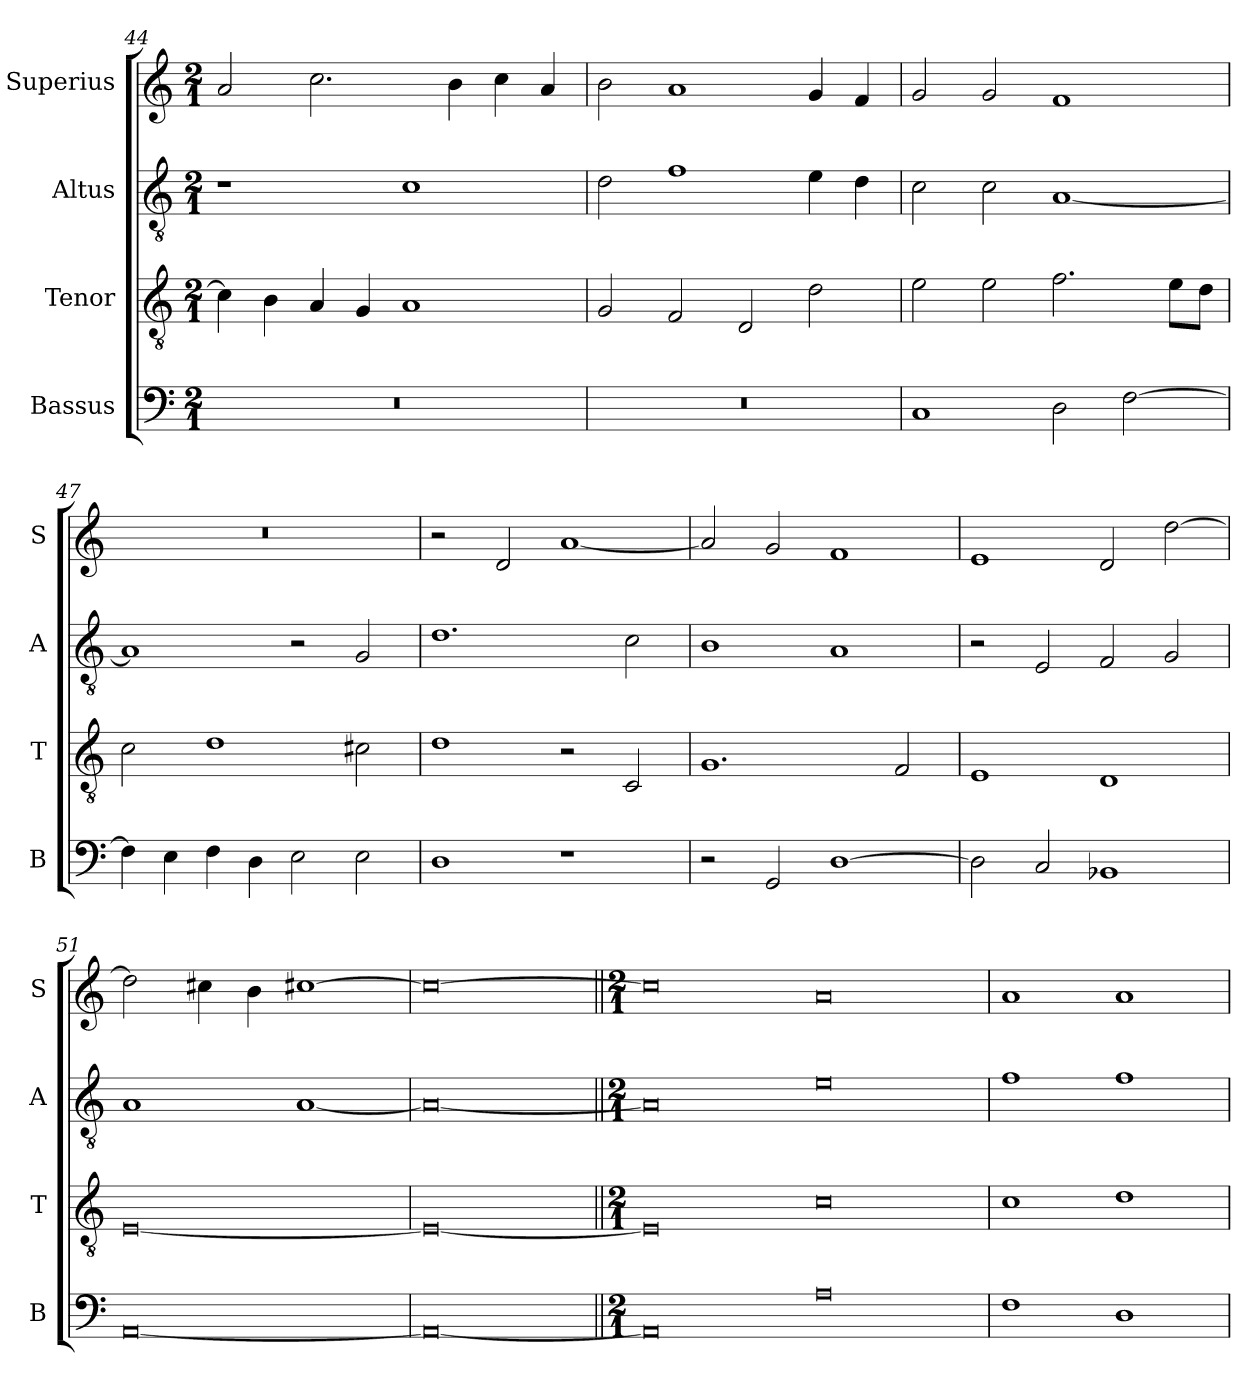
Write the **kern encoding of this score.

**kern	**kern	**kern	**kern
*part4	*part3	*part2	*part1
*staff4	*staff3	*staff2	*staff1
*I"Bassus	*I"Tenor	*I"Altus	*I"Superius
*I'B	*I'T	*I'A	*I'S
*clefF4	*clefGv2	*clefGv2	*clefG2
*k[]	*k[]	*k[]	*k[]
*C:	*C:	*C:	*C:
*M2/1	*M2/1	*M2/1	*M2/1
=44	=44	=44	=44
0r	4c]	1r	2a
.	4B	.	.
.	4A	.	2.cc
.	4G	.	.
.	1A	1c	.
.	.	.	4b
.	.	.	4cc
.	.	.	4a
=45	=45	=45	=45
0r	2G	2d	2b
.	2F	1f	1a
.	2D	.	.
.	2d	4e	4g
.	.	4d	4f
=46	=46	=46	=46
1C	2e	2c	2g
.	2e	2c	2g
2D	2.f	[1A	1f
[2F	.	.	.
.	8eL	.	.
.	8dJ	.	.
=47	=47	=47	=47
4F]	2c	1A]	0r
4E	.	.	.
4F	1d	.	.
4D	.	.	.
2E	.	2r	.
2E	2c#X	2G	.
=48	=48	=48	=48
1D	1d	1.d	2r
.	.	.	2d
1r	2r	.	[1a
.	2C	2c	.
=49	=49	=49	=49
2r	1.G	1B	2a]
2GG	.	.	2g
[1D	.	1A	1f
.	2F	.	.
=50	=50	=50	=50
2D]	1E	2r	1e
2C	.	2E	.
1BB-X	1D	2F	2d
.	.	2G	[2dd
=51	=51	=51	=51
[0AA	[0E	1A	2dd]
.	.	.	4cc#X
.	.	.	4b
.	.	[1A	[1cc#X
=52	=52	=52	=52
0AA_	0E_	0A_	0cc#_
=53||	=53||	=53||	=53||
*M2/1	*M2/1	*M2/1	*M2/1
0AA]	0E]	0A]	0cc#]
0A	0c	0e	0a
=54	=54	=54	=54
1F	1c	1f	1a
1D	1d	1f	1a
=	=	=	=
*-	*-	*-	*-
